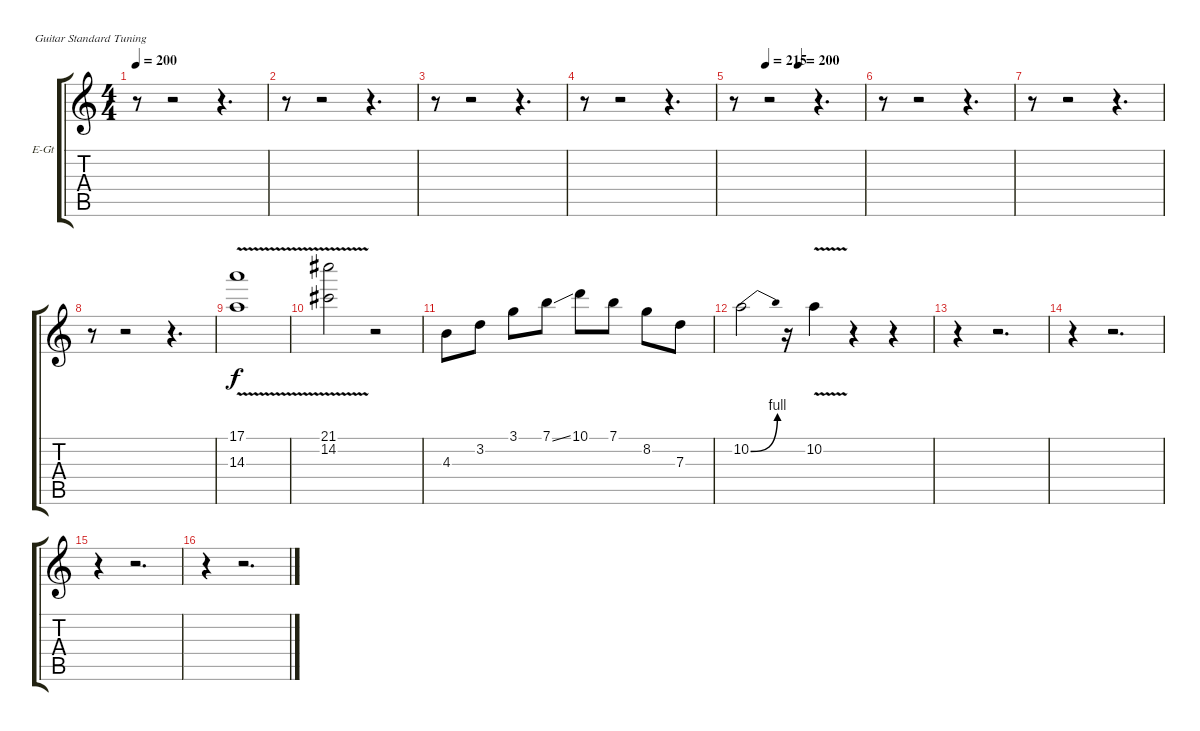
\bracketExtendMode groupsimilarinstruments
\firstSystemTrackNameOrientation horizontal
\otherSystemsTrackNameOrientation horizontal
\track ("Second Guitar" "E-Gt") {instrument overdrivenguitar}
\staff {score tabs}
\tuning (E4 B3 G3 D3 A2 E2)
\ts (4 4)
\tempo 200
\clef g2
\ks c
r.8{dy f} r.2 r.4{d} |
r.8 r.2 r.4{d} |
r.8 r.2 r.4{d} |
r.8 r.2 r.4{d} |
\tempo (215 0.25)
\tempo (200 0.5)
r.8 r.2 r.4{d} |
r.8 r.2 r.4{d} |
r.8 r.2 r.4{d} |
r.8 r.2 r.4{d} |
(17.1{v} 14.3).1 |
(21.1{v} 14.2).2 r.2 |
4.3.8 3.2.8 3.1.8 7.1{ss}.8 10.1.8 7.1.8 8.2.8 7.3.8 |
10.2{be (bend 0 0 60 4)}.2 r.16 10.2{v}.4 r.4 r.4 |
r.4 r.2{d} |
r.4 r.2{d} |
r.4 r.2{d} |
r.4 r.2{d}
